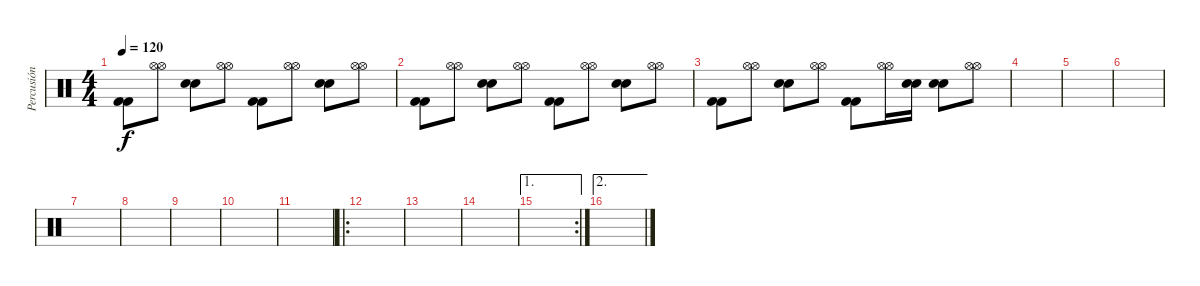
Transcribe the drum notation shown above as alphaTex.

\track ("Percusión" "Percusión") {instrument percussion}
\staff {score}
\articulation defaults
\ts (4 4)
\tempo 120
\clef neutral
\ks c
("Kick (hit) 2" "Kick (hit) 2").8{dy f} ("Hi-Hat (open)" "Hi-Hat (open)").8 ("Electric Snare (hit)" "Electric Snare (hit)").8 ("Hi-Hat (open)" "Hi-Hat (open)").8 ("Kick (hit) 2" "Kick (hit) 2").8 ("Hi-Hat (open)" "Hi-Hat (open)").8 ("Electric Snare (hit)" "Electric Snare (hit)").8 ("Hi-Hat (open)" "Hi-Hat (open)").8 |
("Kick (hit) 2" "Kick (hit) 2").8 ("Hi-Hat (open)" "Hi-Hat (open)").8 ("Electric Snare (hit)" "Electric Snare (hit)").8 ("Hi-Hat (open)" "Hi-Hat (open)").8 ("Kick (hit) 2" "Kick (hit) 2").8 ("Hi-Hat (open)" "Hi-Hat (open)").8 ("Electric Snare (hit)" "Electric Snare (hit)").8 ("Hi-Hat (open)" "Hi-Hat (open)").8 |
("Kick (hit) 2" "Kick (hit) 2").8 ("Hi-Hat (open)" "Hi-Hat (open)").8 ("Electric Snare (hit)" "Electric Snare (hit)").8 ("Hi-Hat (open)" "Hi-Hat (open)").8 ("Kick (hit) 2" "Kick (hit) 2").8 ("Hi-Hat (open)" "Hi-Hat (open)").16 ("Electric Snare (hit)" "Electric Snare (hit)").16 ("Electric Snare (hit)" "Electric Snare (hit)").8 ("Hi-Hat (open)" "Hi-Hat (open)").8 |
|
|
|
|
|
|
|
|
\ro
|
|
|
\ae 1
\rc 2
|
\ae 2
